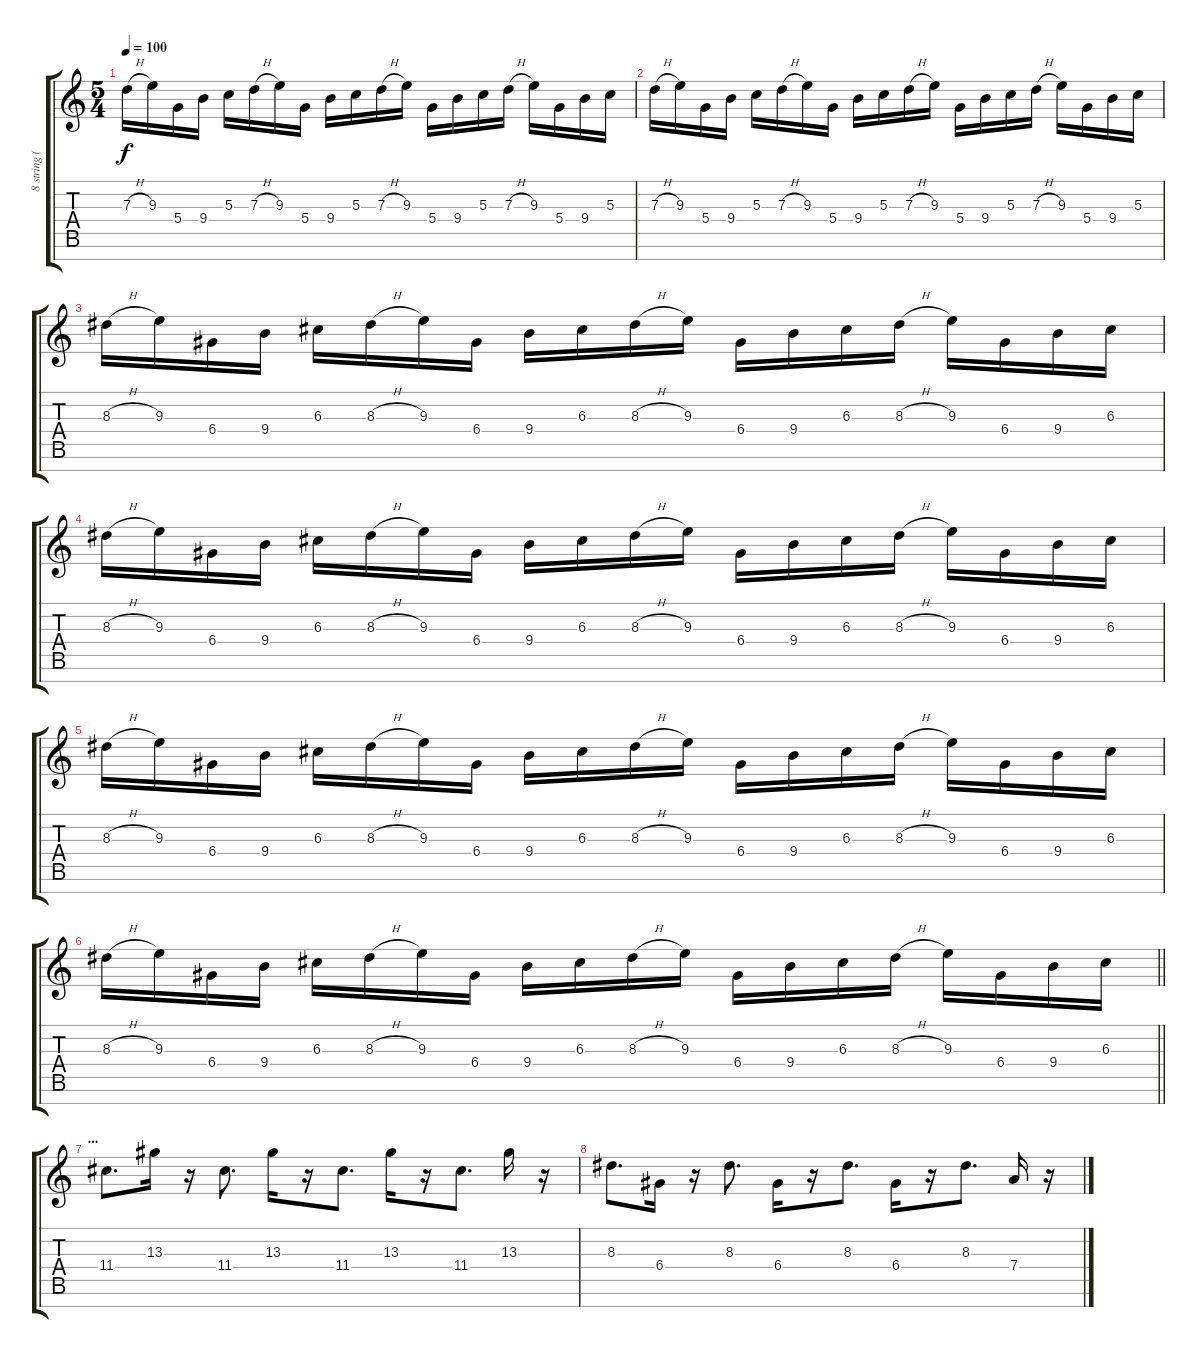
\track ("8 string (high 7)" "8 string (") {instrument acousticguitarsteel}
\staff {score tabs}
\tuning (E4 B3 G3 D3 A2 E2 B1) {hide}
\ts (5 4)
\tempo 100
\clef g2
\ks c
7.3{h}.16{dy f} 9.3.16 5.4.16 9.4.16 5.3.16 7.3{h}.16 9.3.16 5.4.16 9.4.16 5.3.16 7.3{h}.16 9.3.16 5.4.16 9.4.16 5.3.16 7.3{h}.16 9.3.16 5.4.16 9.4.16 5.3.16 |
7.3{h}.16 9.3.16 5.4.16 9.4.16 5.3.16 7.3{h}.16 9.3.16 5.4.16 9.4.16 5.3.16 7.3{h}.16 9.3.16 5.4.16 9.4.16 5.3.16 7.3{h}.16 9.3.16 5.4.16 9.4.16 5.3.16 |
8.3{h}.16 9.3.16 6.4.16 9.4.16 6.3.16 8.3{h}.16 9.3.16 6.4.16 9.4.16 6.3.16 8.3{h}.16 9.3.16 6.4.16 9.4.16 6.3.16 8.3{h}.16 9.3.16 6.4.16 9.4.16 6.3.16 |
8.3{h}.16 9.3.16 6.4.16 9.4.16 6.3.16 8.3{h}.16 9.3.16 6.4.16 9.4.16 6.3.16 8.3{h}.16 9.3.16 6.4.16 9.4.16 6.3.16 8.3{h}.16 9.3.16 6.4.16 9.4.16 6.3.16 |
8.3{h}.16 9.3.16 6.4.16 9.4.16 6.3.16 8.3{h}.16 9.3.16 6.4.16 9.4.16 6.3.16 8.3{h}.16 9.3.16 6.4.16 9.4.16 6.3.16 8.3{h}.16 9.3.16 6.4.16 9.4.16 6.3.16 |
\barLineRight lightlight
8.3{h}.16 9.3.16 6.4.16 9.4.16 6.3.16 8.3{h}.16 9.3.16 6.4.16 9.4.16 6.3.16 8.3{h}.16 9.3.16 6.4.16 9.4.16 6.3.16 8.3{h}.16 9.3.16 6.4.16 9.4.16 6.3.16 |
\section ("" "...")
11.4.8{d} 13.3.16 r.16 11.4.8{d} 13.3.16 r.16 11.4.8{d} 13.3.16 r.16 11.4.8{d} 13.3.16 r.16 |
8.3.8{d} 6.4.16 r.16 8.3.8{d} 6.4.16 r.16 8.3.8{d} 6.4.16 r.16 8.3.8{d} 7.4.16 r.16
